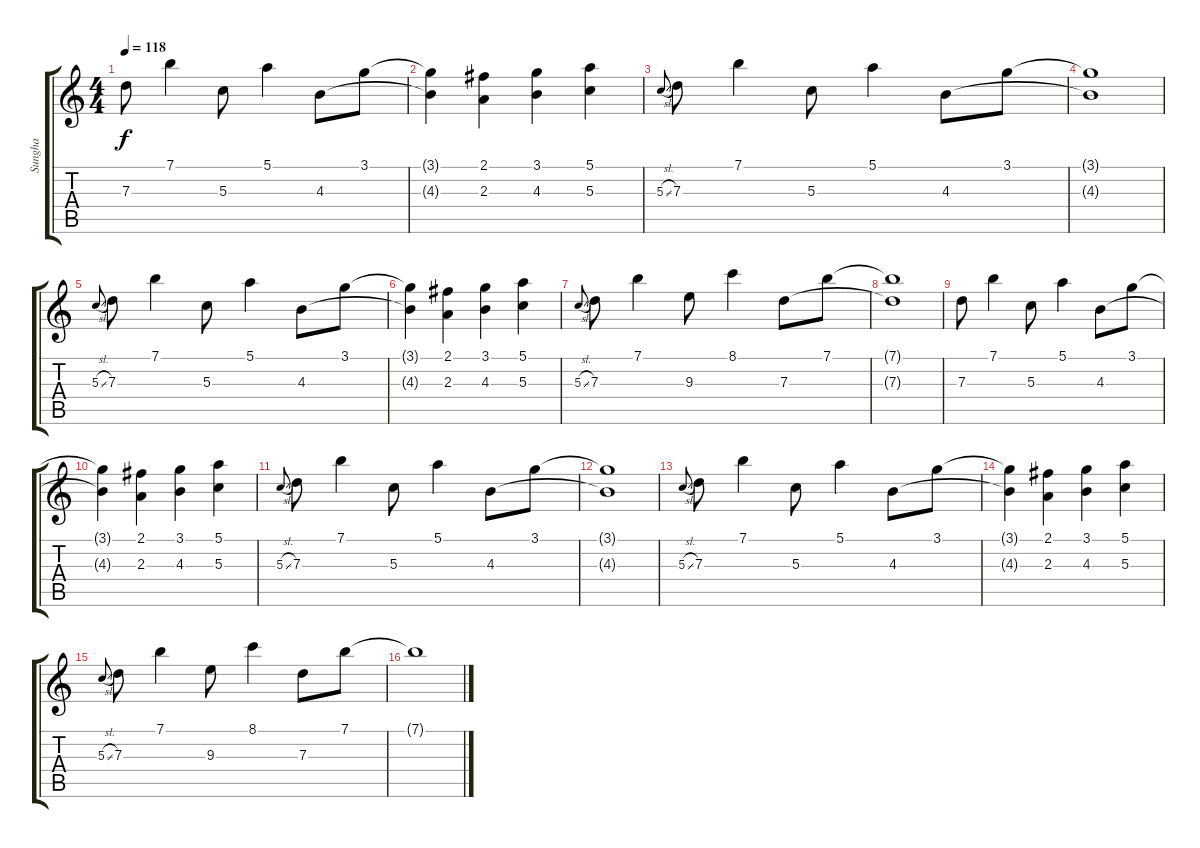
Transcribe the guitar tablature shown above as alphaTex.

\track ("Sungha" "Sungha") {instrument acousticguitarsteel}
\staff {score tabs}
\tuning (E4 B3 G3 D3 A2 E2) {hide}
\ts (4 4)
\tempo 118
\clef g2
\ks c
7.3.8{dy f} 7.1.4 5.3.8 5.1.4 4.3.8 3.1.8 |
(3.1{t} 4.3{t}).4 (2.1 2.3).4 (3.1 4.3).4 (5.1 5.3).4 |
5.3{sl}.8{gr onbeat} 7.3.8 7.1.4 5.3.8 5.1.4 4.3.8 3.1.8 |
(3.1{t} 4.3{t}).1 |
5.3{sl}.8{gr onbeat} 7.3.8 7.1.4 5.3.8 5.1.4 4.3.8 3.1.8 |
(3.1{t} 4.3{t}).4 (2.1 2.3).4 (3.1 4.3).4 (5.1 5.3).4 |
5.3{sl}.8{gr onbeat} 7.3.8 7.1.4 9.3.8 8.1.4 7.3.8 7.1.8 |
(7.1{t} 7.3{t}).1 |
7.3.8 7.1.4 5.3.8 5.1.4 4.3.8 3.1.8 |
(3.1{t} 4.3{t}).4 (2.1 2.3).4 (3.1 4.3).4 (5.1 5.3).4 |
5.3{sl}.8{gr onbeat} 7.3.8 7.1.4 5.3.8 5.1.4 4.3.8 3.1.8 |
(3.1{t} 4.3{t}).1 |
5.3{sl}.8{gr onbeat} 7.3.8 7.1.4 5.3.8 5.1.4 4.3.8 3.1.8 |
(3.1{t} 4.3{t}).4 (2.1 2.3).4 (3.1 4.3).4 (5.1 5.3).4 |
5.3{sl}.8{gr onbeat} 7.3.8 7.1.4 9.3.8 8.1.4 7.3.8 7.1.8 |
7.1{t}.1
